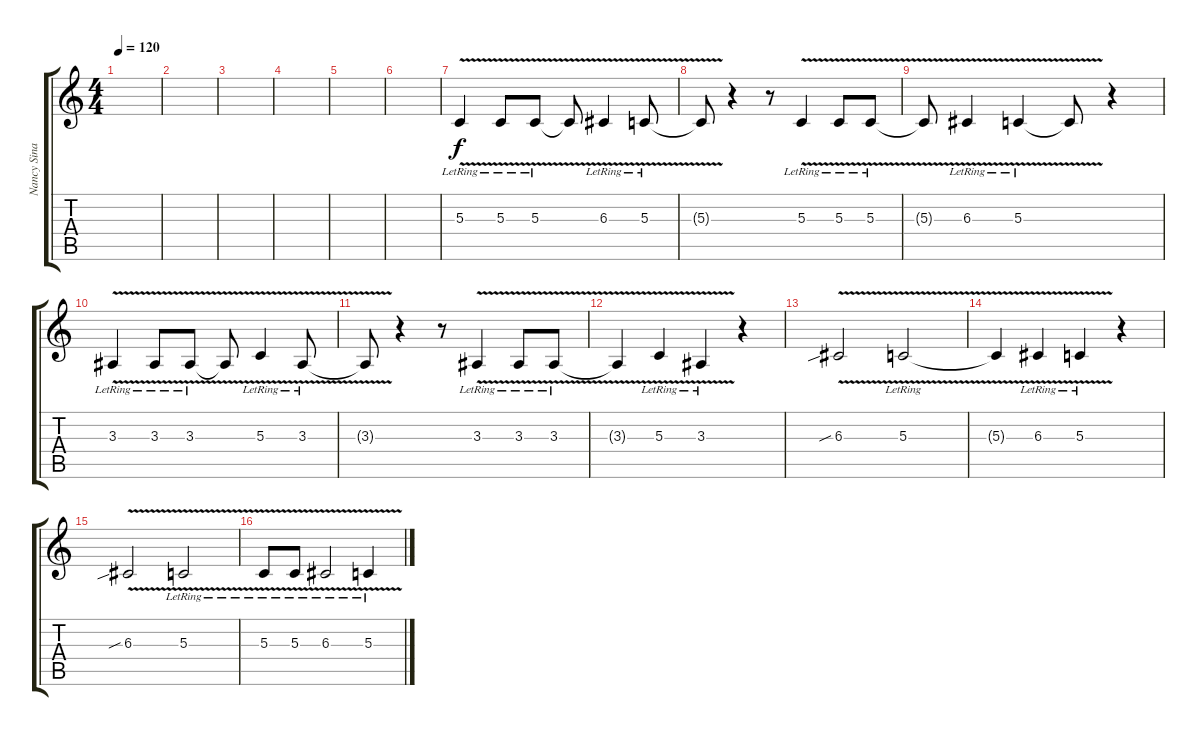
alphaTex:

\track ("Nancy Sinatra" "Nancy Sina") {instrument synthvoice}
\staff {score tabs}
\tuning (E4 B3 G3 D3 A2 E2) {hide}
\ts (4 4)
\tempo 120
\clef g2
\ks c
|
|
|
|
|
|
5.3{v lr}.4 5.3{v lr}.8 5.3{v lr}.8 5.3{t}.8 6.3{v lr}.4 5.3{v lr}.8 |
5.3{t}.8 r.4 r.8 5.3{v lr}.4 5.3{v lr}.8 5.3{v lr}.8 |
5.3{t}.8 6.3{v lr}.4 5.3{v lr}.4 5.3{t}.8 r.4 |
3.3{v lr}.4 3.3{v lr}.8 3.3{v lr}.8 3.3{t}.8 5.3{v lr}.4 3.3{v lr}.8 |
3.3{t}.8 r.4 r.8 3.3{v lr}.4 3.3{v lr}.8 3.3{v lr}.8 |
3.3{t}.4 5.3{v lr}.4 3.3{v lr}.4 r.4 |
6.3{v sib}.2 5.3{v lr}.2 |
5.3{t}.4 6.3{v lr}.4 5.3{v lr}.4 r.4 |
6.3{v sib}.2 5.3{v lr}.2 |
5.3{v lr}.8 5.3{v lr}.8 6.3{v lr}.2 5.3{v lr}.4
